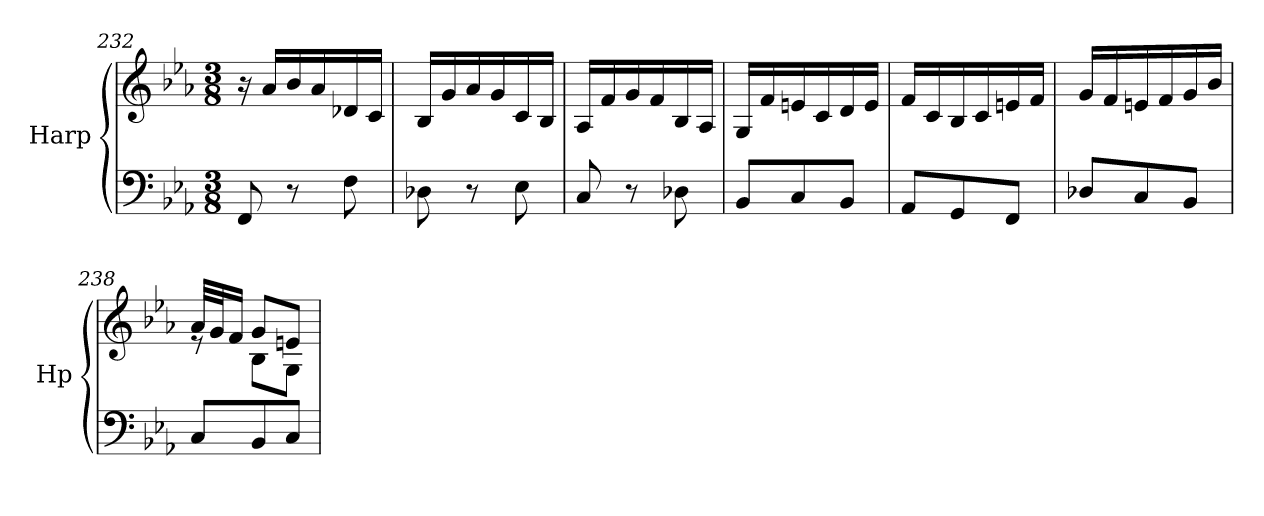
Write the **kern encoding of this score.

**kern	**kern
*part1	*part1
*staff2	*staff1
*I"Harp	*
*I'Hp	*
!!LO:LB:g=z
*clefF4	*clefG2
*k[b-e-a-]	*k[b-e-a-]
*M3/8	*M3/8
=232	=232
8FF/	16r
.	16a-/LL
8r	16b-/
.	16a-/
8F\	16d-X/
.	16c/JJ
=233	=233
8D-X\	16B-/LL
.	16g/
8r	16a-/
.	16g/
8E-\	16c/
.	16B-/JJ
=234	=234
8C/	16A-/LL
.	16f/
8r	16g/
.	16f/
8D-X\	16B-/
.	16A-/JJ
=235	=235
8BB-/L	16G/LL
.	16f/
8C/	16en/
.	16c/
8BB-/J	16d/
.	16e/JJ
=236	=236
8AA-/L	16f/LL
.	16c/
8GG/	16B-/
.	16c/
8FF/J	16en/
.	16f/JJ
=237	=237
8D-X/L	16g/LL
.	16f/
8C/	16en/
.	16f/
8BB-/J	16g/
.	16b-/JJ
!!LO:LB:g=z
=238	=238
*	*^
8C/L	32a-/LLL	8re
.	32g/J	.
.	16f/JJ	.
8BB-/	8g/L	8B-\L
8C/J	8en/J	8G\J
*	*v	*v
=	=
*-	*-
